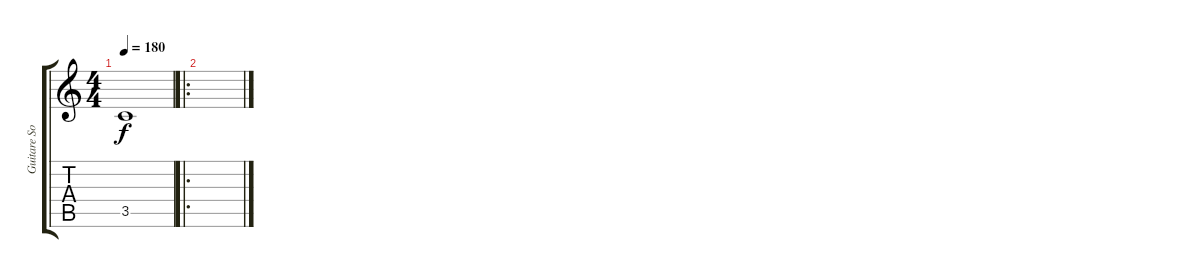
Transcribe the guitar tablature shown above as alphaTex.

\track ("Guitare Solo" "Guitare So") {instrument acousticguitarsteel}
\staff {score tabs}
\tuning (E4 B3 G3 D3 A2 E2) {hide}
\ts (4 4)
\tempo 180
\clef g2
\ks c
3.5{t}.1{dy f} |
\ro
